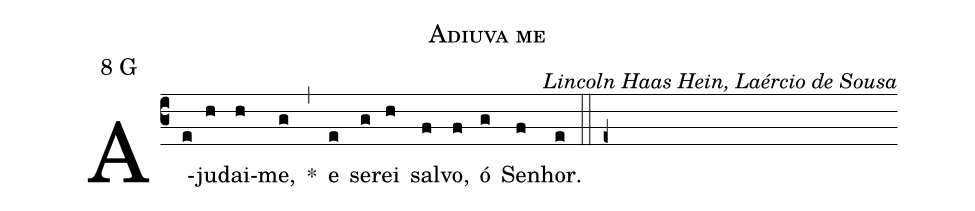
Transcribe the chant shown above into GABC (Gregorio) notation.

name: Adiuva me;
mode: 8;
mode-differentia: G;
commentary: Lincoln Haas Hein, Laércio de Sousa;
%%
(c3)

A(e)ju(h)dai-(h)me,(g) *(,) e(e) se(g)rei(h) sal(f)vo,(f) ó(g) Se(f)nhor.(e) (::e+)
